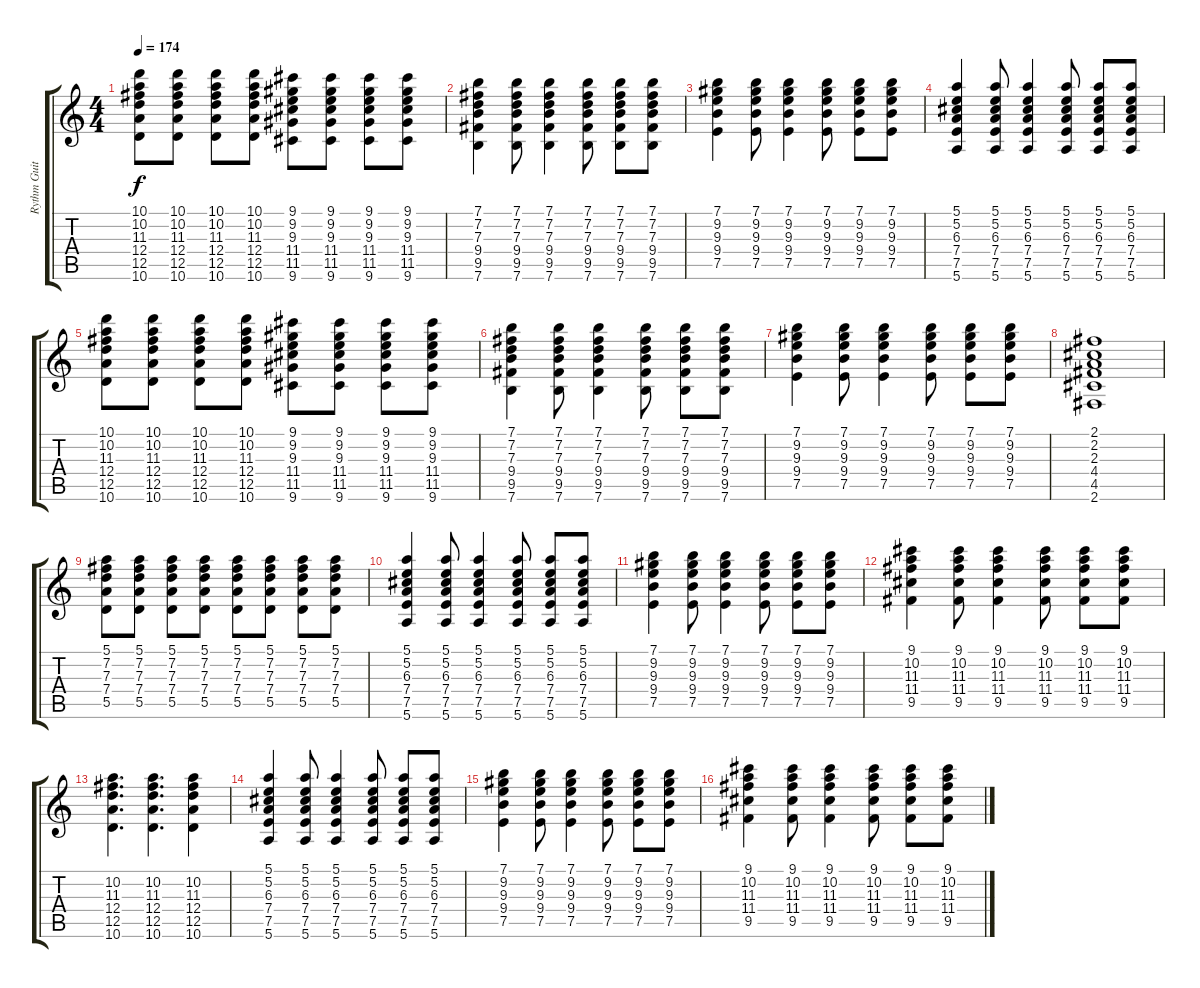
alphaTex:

\track ("Rythm Guitar" "Rythm Guit") {instrument acousticguitarnylon}
\staff {score tabs}
\tuning (E4 B3 G3 D3 A2 E2) {hide}
\ts (4 4)
\tempo 174
\clef g2
\ks c
(10.1 10.2 11.3 12.4 12.5 10.6).8{dy f} (10.1 10.2 11.3 12.4 12.5 10.6).8 (10.1 10.2 11.3 12.4 12.5 10.6).8 (10.1 10.2 11.3 12.4 12.5 10.6).8 (9.1 9.2 9.3 11.4 11.5 9.6).8 (9.1 9.2 9.3 11.4 11.5 9.6).8 (9.1 9.2 9.3 11.4 11.5 9.6).8 (9.1 9.2 9.3 11.4 11.5 9.6).8 |
(7.1 7.2 7.3 9.4 9.5 7.6).4 (7.1 7.2 7.3 9.4 9.5 7.6).8 (7.1 7.2 7.3 9.4 9.5 7.6).4 (7.1 7.2 7.3 9.4 9.5 7.6).8 (7.1 7.2 7.3 9.4 9.5 7.6).8 (7.1 7.2 7.3 9.4 9.5 7.6).8 |
(7.1 9.2 9.3 9.4 7.5).4 (7.1 9.2 9.3 9.4 7.5).8 (7.1 9.2 9.3 9.4 7.5).4 (7.1 9.2 9.3 9.4 7.5).8 (7.1 9.2 9.3 9.4 7.5).8 (7.1 9.2 9.3 9.4 7.5).8 |
(5.1 5.2 6.3 7.4 7.5 5.6).4 (5.1 5.2 6.3 7.4 7.5 5.6).8 (5.1 5.2 6.3 7.4 7.5 5.6).4 (5.1 5.2 6.3 7.4 7.5 5.6).8 (5.1 5.2 6.3 7.4 7.5 5.6).8 (5.1 5.2 6.3 7.4 7.5 5.6).8 |
(10.1 10.2 11.3 12.4 12.5 10.6).8 (10.1 10.2 11.3 12.4 12.5 10.6).8 (10.1 10.2 11.3 12.4 12.5 10.6).8 (10.1 10.2 11.3 12.4 12.5 10.6).8 (9.1 9.2 9.3 11.4 11.5 9.6).8 (9.1 9.2 9.3 11.4 11.5 9.6).8 (9.1 9.2 9.3 11.4 11.5 9.6).8 (9.1 9.2 9.3 11.4 11.5 9.6).8 |
(7.1 7.2 7.3 9.4 9.5 7.6).4 (7.1 7.2 7.3 9.4 9.5 7.6).8 (7.1 7.2 7.3 9.4 9.5 7.6).4 (7.1 7.2 7.3 9.4 9.5 7.6).8 (7.1 7.2 7.3 9.4 9.5 7.6).8 (7.1 7.2 7.3 9.4 9.5 7.6).8 |
(7.1 9.2 9.3 9.4 7.5).4 (7.1 9.2 9.3 9.4 7.5).8 (7.1 9.2 9.3 9.4 7.5).4 (7.1 9.2 9.3 9.4 7.5).8 (7.1 9.2 9.3 9.4 7.5).8 (7.1 9.2 9.3 9.4 7.5).8 |
(2.1 2.2 2.3 4.4 4.5 2.6).1 |
(5.1 7.2 7.3 7.4 5.5).8 (5.1 7.2 7.3 7.4 5.5).8 (5.1 7.2 7.3 7.4 5.5).8 (5.1 7.2 7.3 7.4 5.5).8 (5.1 7.2 7.3 7.4 5.5).8 (5.1 7.2 7.3 7.4 5.5).8 (5.1 7.2 7.3 7.4 5.5).8 (5.1 7.2 7.3 7.4 5.5).8 |
(5.1 5.2 6.3 7.4 7.5 5.6).4 (5.1 5.2 6.3 7.4 7.5 5.6).8 (5.1 5.2 6.3 7.4 7.5 5.6).4 (5.1 5.2 6.3 7.4 7.5 5.6).8 (5.1 5.2 6.3 7.4 7.5 5.6).8 (5.1 5.2 6.3 7.4 7.5 5.6).8 |
(7.1 9.2 9.3 9.4 7.5).4 (7.1 9.2 9.3 9.4 7.5).8 (7.1 9.2 9.3 9.4 7.5).4 (7.1 9.2 9.3 9.4 7.5).8 (7.1 9.2 9.3 9.4 7.5).8 (7.1 9.2 9.3 9.4 7.5).8 |
(9.1 10.2 11.3 11.4 9.5).4 (9.1 10.2 11.3 11.4 9.5).8 (9.1 10.2 11.3 11.4 9.5).4 (9.1 10.2 11.3 11.4 9.5).8 (9.1 10.2 11.3 11.4 9.5).8 (9.1 10.2 11.3 11.4 9.5).8 |
(10.2 11.3 12.4 12.5 10.6).4{d} (10.2 11.3 12.4 12.5 10.6).4{d} (10.2 11.3 12.4 12.5 10.6).4 |
(5.1 5.2 6.3 7.4 7.5 5.6).4 (5.1 5.2 6.3 7.4 7.5 5.6).8 (5.1 5.2 6.3 7.4 7.5 5.6).4 (5.1 5.2 6.3 7.4 7.5 5.6).8 (5.1 5.2 6.3 7.4 7.5 5.6).8 (5.1 5.2 6.3 7.4 7.5 5.6).8 |
(7.1 9.2 9.3 9.4 7.5).4 (7.1 9.2 9.3 9.4 7.5).8 (7.1 9.2 9.3 9.4 7.5).4 (7.1 9.2 9.3 9.4 7.5).8 (7.1 9.2 9.3 9.4 7.5).8 (7.1 9.2 9.3 9.4 7.5).8 |
(9.1 10.2 11.3 11.4 9.5).4 (9.1 10.2 11.3 11.4 9.5).8 (9.1 10.2 11.3 11.4 9.5).4 (9.1 10.2 11.3 11.4 9.5).8 (9.1 10.2 11.3 11.4 9.5).8 (9.1 10.2 11.3 11.4 9.5).8
